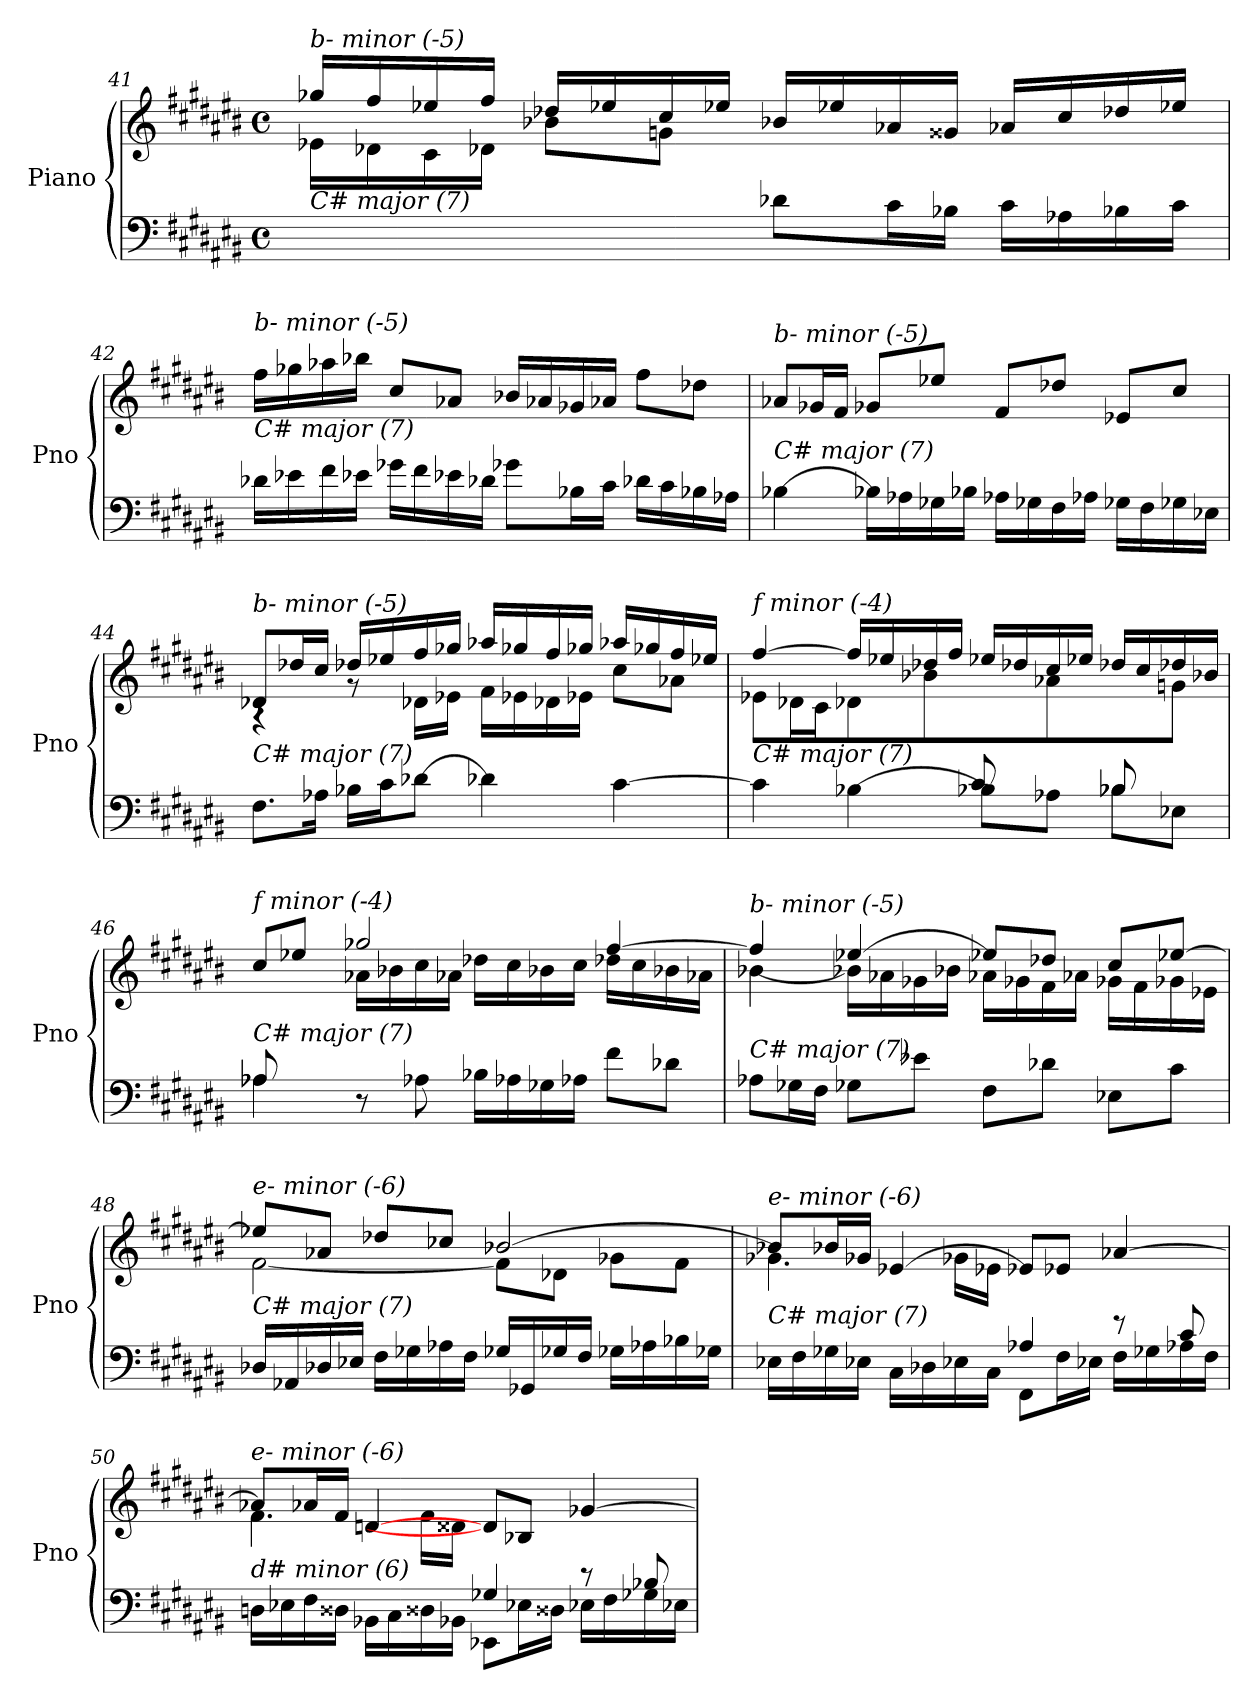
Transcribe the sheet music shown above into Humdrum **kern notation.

**kern	**kern
*part1	*part1
*staff2	*staff1
*I"Piano	*
*I'Pno	*
*clefF4	*clefG2
*k[f#c#g#d#a#e#b#]	*k[f#c#g#d#a#e#b#]
*M4/4	*M4/4
*met(c)	*met(c)
=41	=41
*	*^
!	!LO:TX:i:t=b- minor (-5)	!
!LO:TX:i:t=C# major (7)	!	!
2ryy	16gg-Xi/LL	16e-Xi\LL
.	16ff#i/	16d-Xi\
.	16ee-Xi/	16c#i\
.	16ff#i/JJ	16d-Xi\JJ
.	16dd-Xi/LL	8b-Xi\L
.	16ee-Xi/	.
.	16cc#i/	8gni\J
.	16ee-Xi/JJ	.
8d-Xi\L	16b-Xi/LL	2ryy
.	16ee-Xi/	.
16c#i\L	16a-Xi/	.
16B-Xi\JJ	16g##Xi/JJ	.
16c#i\LL	16a-Xi/LL	.
16A-Xi\	16cc#i/	.
16B-Xi\	16dd-Xi/	.
16c#i\JJ	16ee-Xi/JJ	.
*	*v	*v
=42	=42
!	!LO:TX:i:t=b- minor (-5)
!LO:TX:i:t=C# major (7)	!
16d-Xi\LL	16ff#i\LL
16e-Xi\	16gg-Xi\
16f#i\	16aa-Xi\
16e-Xi\JJ	16bb-Xi\JJ
16g-Xi\LL	8cc#i/L
16f#i\	.
16e-Xi\	8a-Xi/J
16d-Xi\JJ	.
8g-Xi\L	16b-Xi/LL
.	16a-Xi/
16B-Xi\L	16g-Xi/
16c#i\JJ	16a-Xi/JJ
16d-Xi\LL	8ff#i\L
16c#i\	.
16B-Xi\	8dd-Xi\J
16A-Xi\JJ	.
!!LO:LB:g=z
=43	=43
!	!LO:TX:i:t=b- minor (-5)
!LO:TX:i:t=C# major (7)	!
[4B-Xi\	8a-Xi/L
.	16g-Xi/L
.	16f#i/JJ
16B-Xi\LL]	8g-Xi/L
16A-Xi\	.
16G-Xi\	8ee-Xi/J
16B-Xi\JJ	.
16A-Xi\LL	8f#i/L
16G-Xi\	.
16F#i\	8dd-Xi/J
16A-Xi\JJ	.
16G-Xi\LL	8e-Xi/L
16F#i\	.
16G-Xi\	8cc#i/J
16E-Xi\JJ	.
=44	=44
*	*^
!	!LO:TX:i:t=b- minor (-5)	!
!LO:TX:i:t=C# major (7)	!	!
8.F#i\L	8d-Xi/L	4rA
.	16dd-Xi/L	.
16A-Xi\Jk	16cc#i/JJ	.
16B-Xi\LL	16dd-Xi/LL	8rg
16c#i\J	16ee-Xi/	.
[8d-Xi\J	16ff#i/	16d-Xi\LL
.	16gg-Xi/JJ	16e-Xi\JJ
4d-Xi\]	16aa-Xi/LL	16f#i\LL
.	16gg-Xi/	16e-Xi\
.	16ff#i/	16d-Xi\
.	16gg-Xi/JJ	16e-Xi\JJ
[4c#i\	16aa-Xi/LL	8cc#i\L
.	16gg-Xi/	.
.	16ff#i/	8a-Xi\J
.	16ee-Xi/JJ	.
=45	=45	=45
*^	*	*
!	!	!LO:TX:i:t=f minor (-4)	!
!LO:TX:i:t=C# major (7)	!	!	!
4c#i\]	2ryy	[4ff#i/	8e-Xi\L
.	.	.	16d-Xi\L
.	.	.	16c#i\JJ
[4B-Xi\	.	16ff#i/LL]	8d-Xi\L
.	.	16ee-Xi/	.
.	.	16dd-Xi/	8b-Xi\J
.	.	16ff#i/JJ	.
8B-Xi\L]	8c#i/L	16ee-Xi/LL	8ryy
.	.	16dd-Xi/	.
8A-Xi\J	8ryy	16cc#i/	8a-Xi\J
.	.	16ee-Xi/JJ	.
8B-Xi\L	8B-Xi/L	16dd-Xi/LL	8ryy
.	.	16cc#i/	.
8E-Xi\J	8ryy	16dd-Xi/	8gni\J
.	.	16b-Xi/JJ	.
!!LO:LB:g=z	!!
=46	=46	=46	=46
!	!	!LO:TX:i:t=f minor (-4)	!
!LO:TX:i:t=C# major (7)	!	!	!
8A-Xi/L	4A-Xi\	8cc#i/L	8ryy
2..ryy	.	8ee-Xi/J	16a-Xi\L
.	.	.	16gni\JJ
.	8r	2gg-Xi/	16a-Xi\LL
.	.	.	16b-Xi\
.	8A-Xi\	.	16cc#i\
.	.	.	16a-Xi\JJ
.	16B-Xi\LL	.	16dd-Xi\LL
.	16A-Xi\	.	16cc#i\
.	16G-Xi\	.	16b-Xi\
.	16A-Xi\JJ	.	16cc#i\JJ
.	8f#i\L	[4ff#i/	16dd-Xi\LL
.	.	.	16cc#i\
.	8d-Xi\J	.	16b-Xi\
.	.	.	16a-Xi\JJ
*v	*v	*	*
=47	=47	=47
!	!LO:TX:i:t=b- minor (-5)	!
!LO:TX:i:t=C# major (7)	!	!
8A-Xi\L	4ff#i/]	[4b-Xi\
16G-Xi\L	.	.
16F#i\JJ	.	.
8G-Xi\L	[4ee-Xi/	16b-Xi\LL]
.	.	16a-Xi\
8e-Xi\J	.	16g-Xi\
.	.	16b-Xi\JJ
8F#i\L	8ee-Xi/L]	16a-Xi\LL
.	.	16g-Xi\
8d-Xi\J	8dd-Xi/J	16f#i\
.	.	16a-Xi\JJ
8E-Xi\L	8cc#i/L	16g-Xi\LL
.	.	16f#i\
8c#i\J	[8ee-Xi/J	16g-Xi\
.	.	16e-Xi\JJ
=48	=48	=48
!	!LO:TX:i:t=e- minor (-6)	!
!LO:TX:i:t=C# major (7)	!	!
16D-Xi/LL	8ee-Xi/L]	[2f#i\
16AA-Xi/	.	.
16D-Xi/	8a-Xi/J	.
16E-Xi/JJ	.	.
16F#i\LL	8dd-Xi/L	.
16G-Xi\	.	.
16A-Xi\	8cc-Xi/J	.
16F#i\JJ	.	.
16G-Xi/LL	[2b-Xi/	8f#i\L]
16GG-Xi/	.	.
16G-Xi/	.	8d-Xi\J
16F#i/JJ	.	.
16G-Xi\LL	.	8g-Xi\L
16A-Xi\	.	.
16B-Xi\	.	8f#i\J
16G-Xi\JJ	.	.
!!LO:PB:g=z	!!
=49	=49	=49
*^	*	*
!	!	!LO:TX:i:t=e- minor (-6)	!
!LO:TX:i:t=C# major (7)	!	!	!
2ryy	16E-Xi\LL	8b-Xi/L]	4.g-Xi\
.	16F#i\	.	.
.	16G-Xi\	16b-Xi/L	.
.	16E-Xi\JJ	16g-Xi/JJ	.
.	16C#i\LL	[4e-Xi/	.
.	16D-Xi\	.	.
.	16E-Xi\	.	16g-Xi\LL
.	16C#i\JJ	.	16e-Xi\JJ
4A-Xi/	8FF#i\L	8e-Xi/L]	4ryy
.	16F#i\L	8e-Xi/J	.
.	16E-Xi\JJ	.	.
8ryy	16F#i\LL	[4a-Xi/	8rBB
.	16G-Xi\	.	.
8c#i/	16A-Xi\	.	8ryy
.	16F#i\JJ	.	.
=50	=50	=50	=50
!	!	!LO:TX:i:t=e- minor (-6)	!
!LO:TX:i:t=d# minor (6)	!	!	!
2ryy	16Dni\LL	8a-Xi/L]	4.f#i\
.	16E-Xi\	.	.
.	16F#i\	16a-Xi/L	.
.	16D##i\JJ	16f#i/JJ	.
.	16BB-Xi\LL	[4dni/	.
.	16C#i\	.	.
.	16D##Xi\	.	16f#i\LL
.	16BB-Xi\JJ	.	16d##Xi\JJ
4G-Xi/	8EE-Xi\L	8d##i/L]	4ryy
.	16E-Xi\L	8B-Xi/J	.
.	16D##Xi\JJ	.	.
8ryy	16E-Xi\LL	[4g-Xi/	8rBB
.	16F#i\	.	.
8B-Xi/	16G-Xi\	.	8ryy
.	16E-Xi\JJ	.	.
*v	*v	*	*
*	*v	*v
=	=
*-	*-
